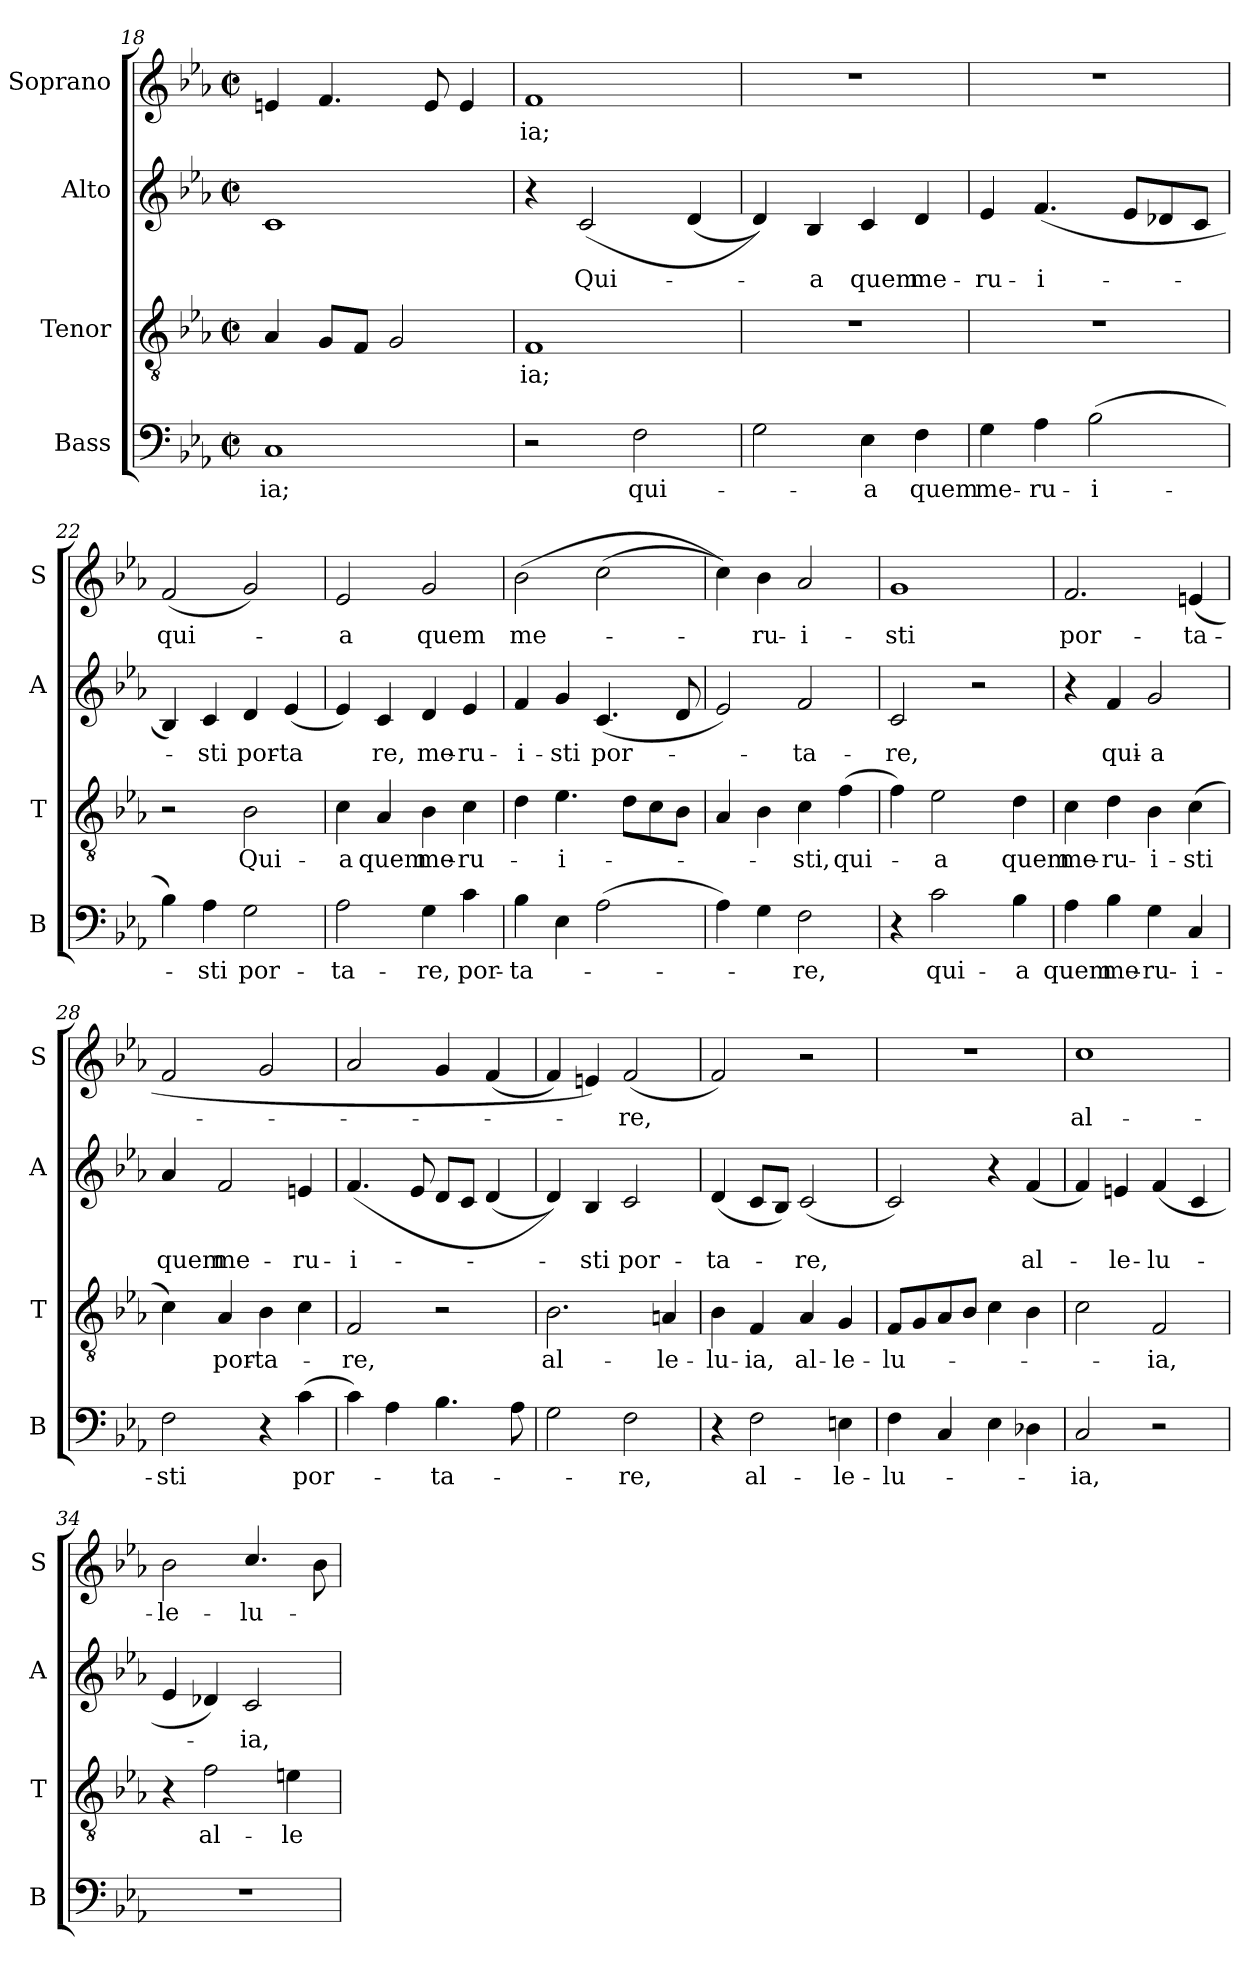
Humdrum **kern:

**kern	**text	**kern	**text	**kern	**text	**kern	**text
*part4	*part4	*part3	*part3	*part2	*part2	*part1	*part1
*staff4	*staff4	*staff3	*staff3	*staff2	*staff2	*staff1	*staff1
*I"Bass	*	*I"Tenor	*	*I"Alto	*	*I"Soprano	*
*I'B	*	*I'T	*	*I'A	*	*I'S	*
*clefF4	*	*clefGv2	*	*clefG2	*	*clefG2	*
*k[b-e-a-]	*	*k[b-e-a-]	*	*k[b-e-a-]	*	*k[b-e-a-]	*
*c:	*	*c:	*	*c:	*	*c:	*
*M2/2	*	*M2/2	*	*M2/2	*	*M2/2	*
*met(c|)	*	*met(c|)	*	*met(c|)	*	*met(c|)	*
=18	=18	=18	=18	=18	=18	=18	=18
!	!LO:LY:b	!	!	!	!	!	!
1C	-ia;	4A-/	.	1c	.	4en/	.
.	.	8G/L	.	.	.	4.f/	.
.	.	8F/J	.	.	.	.	.
.	.	2G/	.	.	.	.	.
.	.	.	.	.	.	8e/	.
.	.	.	.	.	.	4e/	.
=19	=19	=19	=19	=19	=19	=19	=19
!	!	!	!LO:LY:b	!	!	!	!LO:LY:b
2r	.	1F	-ia;	4r	.	1f	-ia;
!	!	!	!	!	!LO:LY:b	!	!
.	.	.	.	(<2c/	Qui-	.	.
!	!LO:LY:b	!	!	!	!	!	!
2F\	qui-	.	.	.	.	.	.
.	.	.	.	(<4d/	.	.	.
!!LO:PB:g=z
=20	=20	=20	=20	=20	=20	=20	=20
2G\	.	1r	.	4d/))	.	1r	.
!	!	!	!	!	!LO:LY:b	!	!
.	.	.	.	4B-/	-a	.	.
!	!LO:LY:b	!	!	!	!LO:LY:b	!	!
4E-\	-a	.	.	4c/	quem	.	.
!	!LO:LY:b	!	!	!	!LO:LY:b	!	!
4F\	quem	.	.	4d/	me-	.	.
=21	=21	=21	=21	=21	=21	=21	=21
!	!LO:LY:b	!	!	!	!LO:LY:b	!	!
4G\	me-	1r	.	4e-/	-ru-	1r	.
!	!LO:LY:b	!	!	!	!LO:LY:b	!	!
4A-\	-ru-	.	.	(<4.f/	-i-	.	.
!	!LO:LY:b	!	!	!	!	!	!
(>2B-\	-i-	.	.	.	.	.	.
.	.	.	.	8e-/L	.	.	.
.	.	.	.	8d-X/	.	.	.
.	.	.	.	8c/J	.	.	.
=22	=22	=22	=22	=22	=22	=22	=22
!	!	!	!	!	!	!	!LO:LY:b
4B-\)	.	2r	.	4B-/)	.	(<2f/	qui-
!	!LO:LY:b	!	!	!	!LO:LY:b	!	!
4A-\	-sti	.	.	4c/	-sti	.	.
!	!LO:LY:b	!	!LO:LY:b	!	!LO:LY:b	!	!
2G\	por-	2B-\	Qui-	4d/	por-	2g/)	.
!	!	!	!	!	!LO:LY:b	!	!
.	.	.	.	(<4e-/	-ta	.	.
=23	=23	=23	=23	=23	=23	=23	=23
!	!LO:LY:b	!	!LO:LY:b	!	!	!	!LO:LY:b
2A-\	-ta-	4c\	-a	4e-/)	.	2e-/	-a
!	!	!	!LO:LY:b	!	!LO:LY:b	!	!
.	.	4A-/	quem	4c/	re,	.	.
!	!LO:LY:b	!	!LO:LY:b	!	!LO:LY:b	!	!LO:LY:b
4G\	-re,	4B-\	me-	4d/	me-	2g/	quem
!	!LO:LY:b	!	!LO:LY:b	!	!LO:LY:b	!	!
4c\	por-	4c\	-ru-	4e-/	-ru-	.	.
=24	=24	=24	=24	=24	=24	=24	=24
!	!LO:LY:b	!	!	!	!LO:LY:b	!	!LO:LY:b
4B-\	-ta-	4d\	.	4f/	-i-	(>2b-\	me-
!	!	!	!LO:LY:b	!	!LO:LY:b	!	!
4E-\	.	4.e-\	-i-	4g/	-sti	.	.
!	!	!	!	!	!LO:LY:b	!	!
(>2A-\	.	.	.	(<4.c/	por-	(>2cc\	.
.	.	8d\L	.	.	.	.	.
.	.	8c\	.	.	.	.	.
.	.	8B-\J	.	8d/	.	.	.
!!LO:LB:g=z
=25	=25	=25	=25	=25	=25	=25	=25
4A-\)	.	4A-/	.	2e-/)	.	4cc\))	.
!	!	!	!	!	!	!	!LO:LY:b
4G\	.	4B-\	.	.	.	4b-\	-ru-
!	!LO:LY:b	!	!LO:LY:b	!	!LO:LY:b	!	!LO:LY:b
2F\	-re,	4c\	-sti,	2f/	-ta-	2a-/	-i-
!	!	!	!LO:LY:b	!	!	!	!
.	.	(>4f\	qui-	.	.	.	.
=26	=26	=26	=26	=26	=26	=26	=26
!	!	!	!	!	!LO:LY:b	!	!LO:LY:b
4r	.	4f\)	.	2c/	-re,	1g	-sti
!	!LO:LY:b	!	!LO:LY:b	!	!	!	!
2c\	qui-	2e-\	-a	.	.	.	.
.	.	.	.	2r	.	.	.
!	!LO:LY:b	!	!LO:LY:b	!	!	!	!
4B-\	-a	4d\	quem	.	.	.	.
=27	=27	=27	=27	=27	=27	=27	=27
!	!LO:LY:b	!	!LO:LY:b	!	!	!	!LO:LY:b
4A-\	quem	4c\	me-	4r	.	2.f/	por-
!	!LO:LY:b	!	!LO:LY:b	!	!LO:LY:b	!	!
4B-\	me-	4d\	-ru-	4f/	qui-	.	.
!	!LO:LY:b	!	!LO:LY:b	!	!LO:LY:b	!	!
4G\	-ru-	4B-\	-i-	2g/	-a	.	.
!	!LO:LY:b	!	!LO:LY:b	!	!	!	!LO:LY:b
4C/	-i-	(>4c\	-sti	.	.	(>4en/	-ta-
=28	=28	=28	=28	=28	=28	=28	=28
!	!LO:LY:b	!	!	!	!LO:LY:b	!	!
2F\	-sti	4c\)	.	4a-/	quem	2f/	.
!	!	!	!LO:LY:b	!	!LO:LY:b	!	!
.	.	4A-/	por-	2f/	me-	.	.
!	!	!	!LO:LY:b	!	!	!	!
4r	.	4B-\	-ta-	.	.	2g/	.
!	!LO:LY:b	!	!	!	!LO:LY:b	!	!
(>4c\	por-	4c\	.	4en/	-ru-	.	.
=29	=29	=29	=29	=29	=29	=29	=29
!	!	!	!LO:LY:b	!	!LO:LY:b	!	!
4c\)	.	2F/	-re,	(<4.f/	-i-	2a-/	.
4A-\	.	.	.	.	.	.	.
.	.	.	.	8e-/	.	.	.
!	!LO:LY:b	!	!	!	!	!	!
4.B-\	-ta-	2r	.	8d/L	.	4g/	.
.	.	.	.	8c/J	.	.	.
.	.	.	.	(<4d/	.	(<4f/	.
8A-\	.	.	.	.	.	.	.
!!LO:PB:g=z
=30	=30	=30	=30	=30	=30	=30	=30
!	!	!	!LO:LY:b	!	!	!	!
2G\	.	2.B-\	al-	4d/))	.	4f/)	.
!	!	!	!	!	!LO:LY:b	!	!
.	.	.	.	4B-/	-sti	4en/)	.
!	!LO:LY:b	!	!	!	!LO:LY:b	!	!LO:LY:b
2F\	-re,	.	.	2c/	por-	(<2f/	-re,
!	!	!	!LO:LY:b	!	!	!	!
.	.	4An/	-le-	.	.	.	.
=31	=31	=31	=31	=31	=31	=31	=31
!	!	!	!LO:LY:b	!	!LO:LY:b	!	!
4r	.	4B-\	-lu-	(<4d/	-ta-	2f/)	.
!	!LO:LY:b	!	!LO:LY:b	!	!	!	!
2F\	al-	4F/	-ia,	8c/L	.	.	.
.	.	.	.	8B-/J)	.	.	.
!	!	!	!LO:LY:b	!	!LO:LY:b	!	!
.	.	4A-/	al-	(<2c/	-re,	2r	.
!	!LO:LY:b	!	!LO:LY:b	!	!	!	!
4En\	-le-	4G/	-le-	.	.	.	.
=32	=32	=32	=32	=32	=32	=32	=32
!	!LO:LY:b	!	!LO:LY:b	!	!	!	!
4F\	-lu-	8F/L	-lu-	2c/)	.	1r	.
.	.	8G/	.	.	.	.	.
4C/	.	8A-/	.	.	.	.	.
.	.	8B-/J	.	.	.	.	.
4E-\	.	4c\	.	4r	.	.	.
!	!	!	!	!	!LO:LY:b	!	!
4D-X\	.	4B-\	.	(<4f/	al-	.	.
=33	=33	=33	=33	=33	=33	=33	=33
!	!LO:LY:b	!	!	!	!	!	!LO:LY:b
2C/	-ia,	2c\	.	4f/)	.	1cc	al-
!	!	!	!	!	!LO:LY:b	!	!
.	.	.	.	4en/	-le-	.	.
!	!	!	!LO:LY:b	!	!LO:LY:b	!	!
2r	.	2F/	-ia,	(<4f/	-lu-	.	.
.	.	.	.	4c/	.	.	.
=34	=34	=34	=34	=34	=34	=34	=34
!	!	!	!	!	!	!	!LO:LY:b
1r	.	4r	.	4e-/	.	2b-\	-le-
!	!	!	!LO:LY:b	!	!	!	!
.	.	2f\	al-	4d-X/)	.	.	.
!	!	!	!	!	!LO:LY:b	!	!LO:LY:b
.	.	.	.	2c/	-ia,	4.cc/	-lu-
!	!	!	!LO:LY:b	!	!	!	!
.	.	4en\	-le-	.	.	.	.
.	.	.	.	.	.	8b-\	.
=	=	=	=	=	=	=	=
*-	*-	*-	*-	*-	*-	*-	*-
